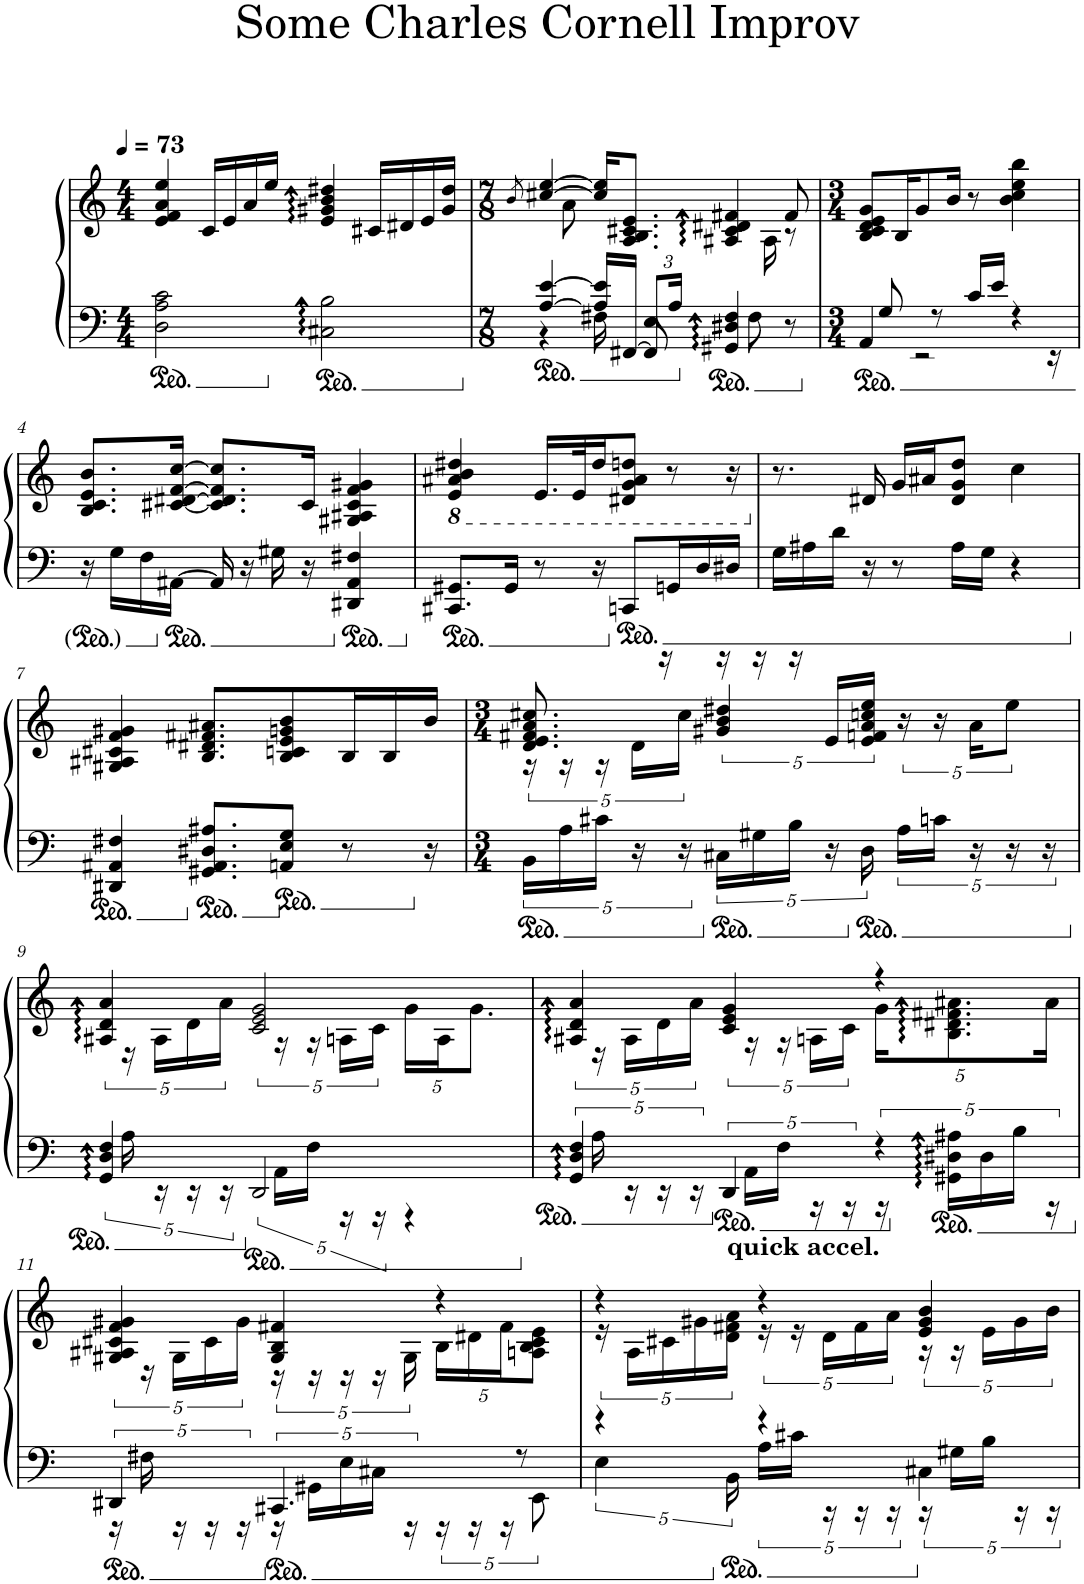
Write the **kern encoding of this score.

**kern	**kern
*part1	*part1
*staff2	*staff1
*I"Piano	*
*I'Pno.	*
*clefF4	*clefG2
*k[]	*k[]
*M4/4	*M4/4
*MM73	*MM73
=1	=1
2D\ 2A\ 2c\	4e/ 4f/ 4a/ 4ee/
.	16c/LL
.	16e/
.	16a/
.	16ee/JJ
2C#X\ 2B\	4e/ 4g#X/ 4b/ 4dd#X/
.	16c#X/LL
.	16d#X/
.	16e/
.	16g#/ 16dd#/JJ
=2	=2
*M7/8	*M7/8
.	8qb/
*^	*^
[4A/ [4e/	4r	[4cc#X/ [4ee/	8ryy
.	.	.	8a\
16A/] 16e/]LL	16F#X\	16cc#/] 16ee/]KL	4..ryy
[16FF#X/JJ	16ryy	8.A/ 8.B/ 8.c#X/ 8.e/J	.
*	*Xbrackettup	*	*
8FF#/]	12E/L	.	.
.	24A/Jk	.	.
4GG#X/ 4D#X/ 4F#/	8ryy	4A#X/ 4c#/ 4d#X/ 4f#X/	.
.	8F#\	.	.
.	.	.	16A#\
8r	8ryy	8f#/	8r
*	*	*v	*v
=3	=3	=3
*M3/4	*	*M3/4
4AA/	16ryy	8B/ 8c/ 8d/ 8e/ 8g/L
.	8G/	.
.	.	16B/K
.	2r	8g/
8r	.	.
.	.	16b/Jk
16c/LL	.	8r
16e/JJ	.	.
4r	.	4b\ 4cc\ 4ee\ 4bb\
.	16r	.
*v	*v	*
!!LO:LB:g=z
=4	=4
16r	8.B/ 8.c/ 8.e/ 8.b/L
16G\LL	.
16F\	.
[16AA#X\JJ	[16c#X/ [16d#X/ [16f/ [16cc/Jk
16AA#/]	8.c#/] 8.d#/] 8.f/] 8.cc/]L
16r	.
16G#X\	.
16r	16c#/Jk
4DD#X/ 4AA#/ 4F#X/	4G#X/ 4A#X/ 4c#/ 4f/ 4g#X/
=5	=5
*	*8ba
8.CC#X/ 8.GG#X/L	4E/ 4A#X/ 4B/ 4d#X/
16GG#/Jk	.
8r	16.E/LL
.	32E/K
16r	16d#/J
8CCn/L	8D#X/ 8G/ 8A#/ 8dn/J
16GGn/L	8r
16D/	.
16D#X/JJ	16r
=6	=6
*	*X8ba
16G\LL	8.r
16A#X\	.
16d\JJ	.
16r	16d#X/
8r	16g/LL
.	16a#X/J
16A#\LL	8d#/ 8g/ 8dd/J
16G\JJ	.
4r	4cc\
!!LO:LB:g=z
=7	=7
4DD#X/ 4AA#X/ 4F#X/	4G#X/ 4A#X/ 4c#X/ 4f/ 4g#X/
8.GG#X/ 8.AA#/ 8.D#X/ 8.A#X/L	8.B/ 8.d#X/ 8.f#X/ 8.a#X/L
8AAn/ 8E/ 8G/J	8B/ 8cn/ 8e/ 8gn/ 8b/
8r	16B/L
.	16B/
16r	16b/JJ
=8	=8
*M3/4	*M3/4
*brackettup	*
*	*^
20BB\LL	8.d/ 8.e/ 8.f#X/ 8.a/ 8.cc#X/	20r
20A\	.	20r
20c#X\JJ	.	20r
20r	.	20d\LL
.	16r	.
20r	.	20cc#\JJ
20C#X\LL	20r	4g#X/ 4b/ 4dd#X/
20G#X\	20r	.
20B\JJ	20r	.
20r	20e/LL	.
20D\	20e/ 20fn/ 20a/ 20ccn/ 20ee/JJ	.
20A\LL	20r	4ryy
20cn\JJ	20r	.
20r	20a\KL	.
20r	10ee\J	.
20r	.	.
!!LO:LB:g=z	!!
=9	=9	=9
*^	*	*
4GG/ 4D/ 4F/	20ryy	4A#X/ 4d/ 4a/	20ryy
.	20A\	.	20r
.	20r	.	20A#\LL
.	20r	.	20d\
.	20r	.	20a\JJ
2DD/	20ryy	2c/ 2e/ 2g/	20ryy
.	20AA\LL	.	20r
.	20F\JJ	.	20r
.	20r	.	20An\LL
.	20r	.	20c\JJ
*	*	*	*Xbrackettup
.	4r	.	20g\LL
.	.	.	20A\J
.	.	.	10.g\J
=10	=10	=10	=10
*	*	*	*brackettup
4GG/ 4D/ 4F/	20ryy	4A#X/ 4d/ 4a/	20ryy
.	20A\	.	20r
.	20r	.	20A#\LL
.	20r	.	20d\
.	20r	.	20a\JJ
4DD/	20ryy	4c/ 4e/ 4g/	20ryy
.	20AA\LL	.	20r
.	20F\JJ	.	20r
.	20r	.	20An\LL
.	20r	.	20c\JJ
*	*	*	*Xbrackettup
4r	20r	4r	20g\KL
.	20GG#X\ 20D#X\ 20A#X\LL	.	10.B\ 10.d#X\ 10.f#X\ 10.a#X\
.	20D#\	.	.
.	20B\JJ	.	.
.	20r	.	20a#\Jk
!!LO:LB:g=z	!!
=11	=11	=11	=11
*	*	*	*brackettup
4DD#X/	20r	4G#X/ 4A#X/ 4c#X/ 4f/ 4g#X/	20ryy
.	20F#X\	.	20r
.	20r	.	20G#\LL
.	20r	.	20c#\
.	20r	.	20g#\JJ
4.CC#X/	20r	4G#/ 4B/ 4f#X/	20r
.	20GG#X\LL	.	20r
.	20E\	.	20r
.	20C#X\JJ	.	20r
.	20r	.	20G#\
*	*	*	*Xbrackettup
.	20r	4r	20B\LL
.	20r	.	20d#X\
.	20r	.	20f#\J
8r	.	.	.
.	10EE\	.	10An\ 10B\ 10c#\ 10e\J
=12	=12	=12	=12
*	*	*	*brackettup
4r	5E\	4r	20r
.	.	.	20A\LL
.	.	.	20c#X\
.	.	.	20g#X\
!	!	!	!LO:TX:a:B:t=quick accel.
.	20BB\	.	20d\ 20f#X\ 20a\JJ
4r	20A\LL	4r	20r
.	20c#X\JJ	.	20r
.	20r	.	20d\LL
.	20r	.	20f#\
.	20r	.	20a\JJ
4C#X\	20r	4e/ 4g#/ 4b/	20r
.	20G#X\LL	.	20r
.	20B\JJ	.	20e\LL
.	20r	.	20g#\
.	20r	.	20b\JJ
*v	*v	*	*
*	*v	*v
=	=
*-	*-
